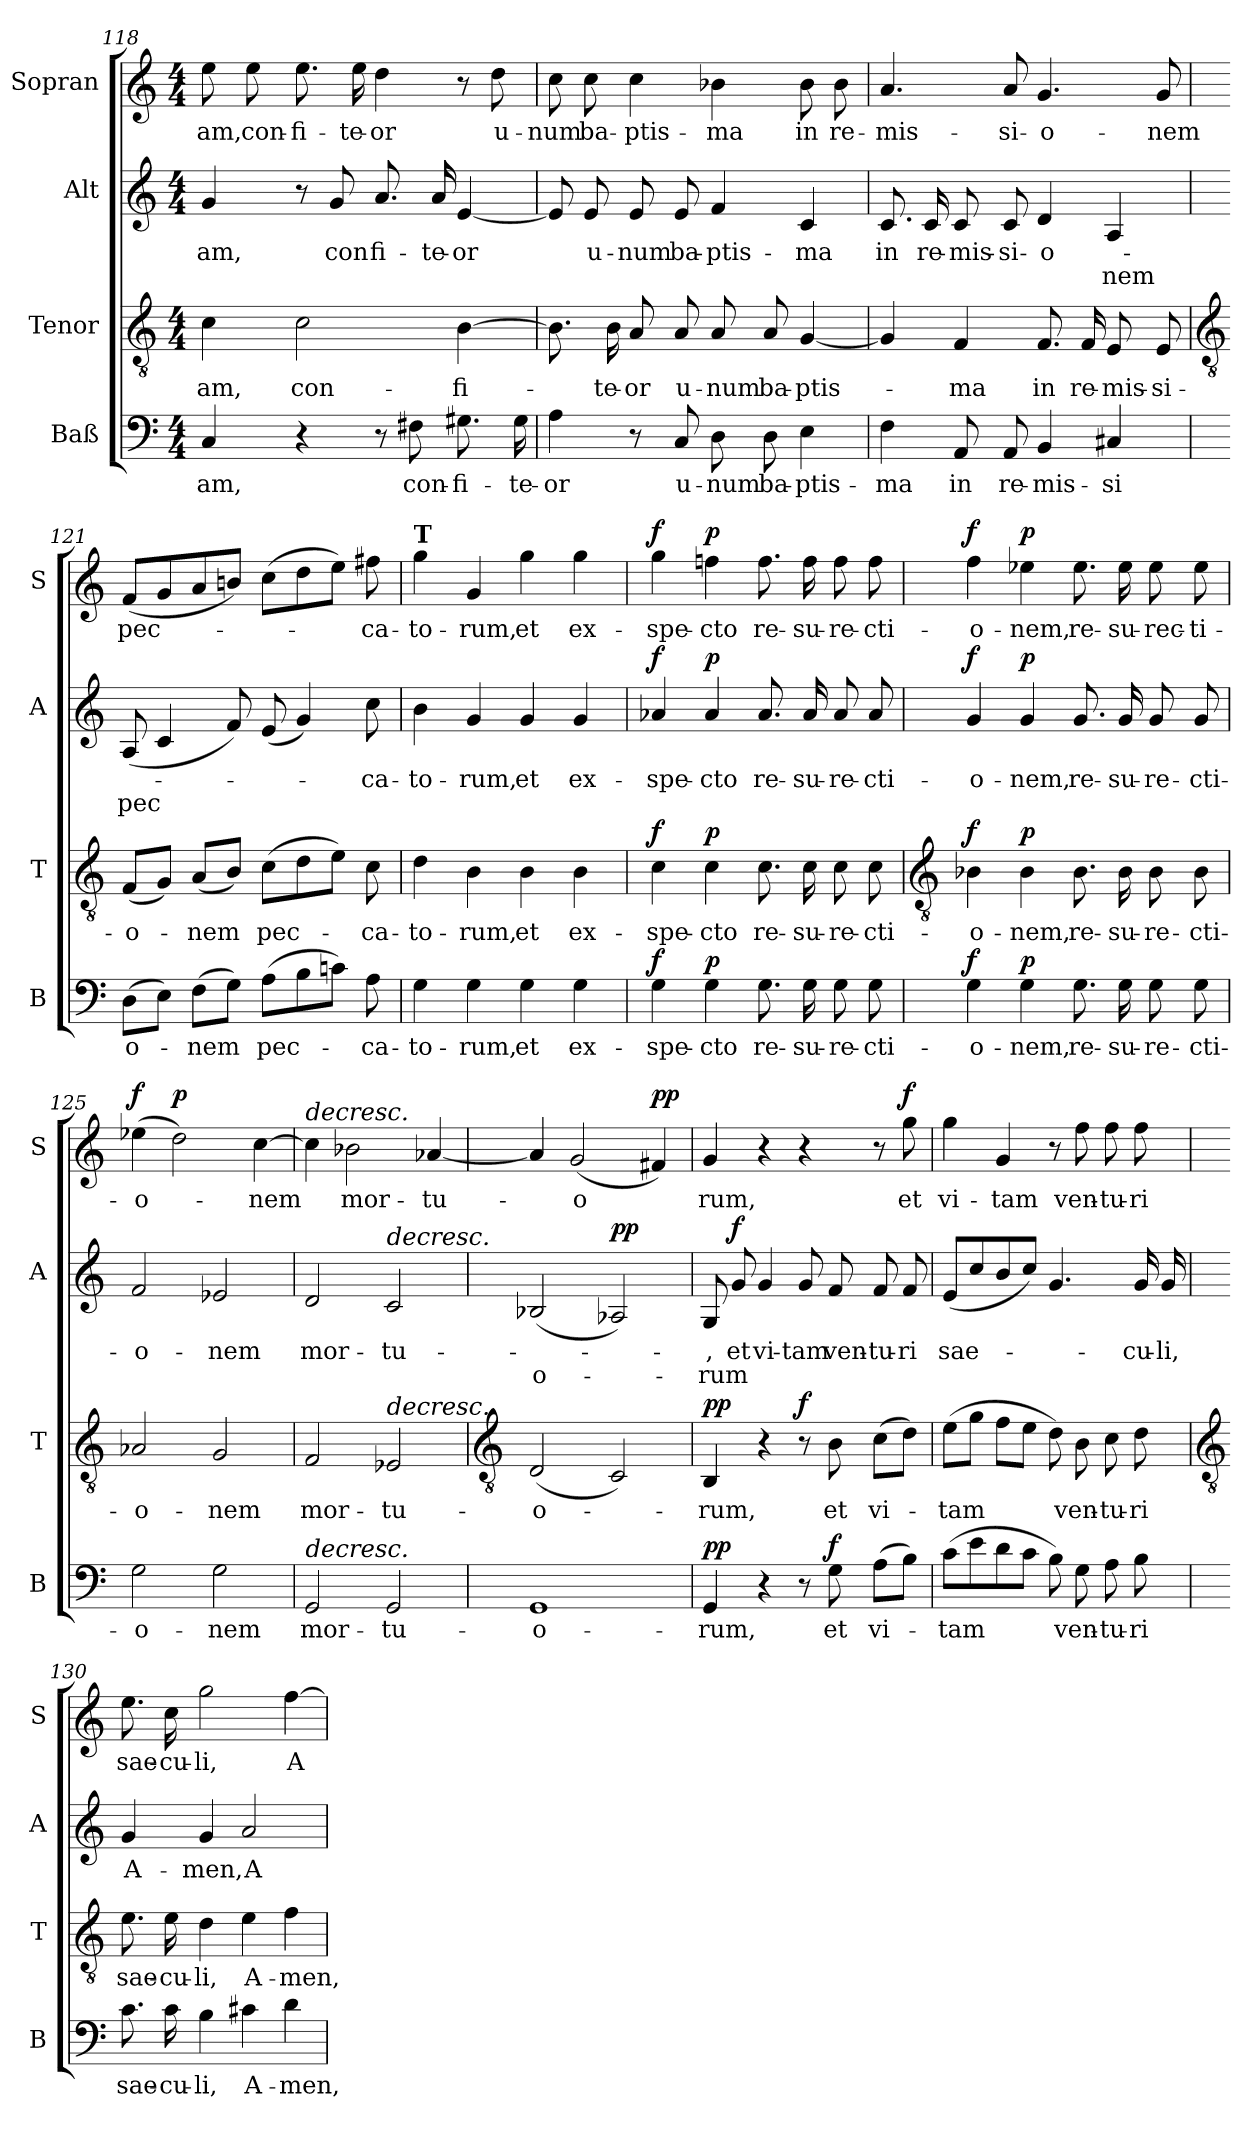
**kern	**text	**dynam	**kern	**text	**dynam	**kern	**text	**text	**dynam	**kern	**text	**dynam
*part4	*part4	*part4	*part3	*part3	*part3	*part2	*part2	*part2	*part2	*part1	*part1	*part1
*staff4	*staff4	*staff4	*staff3	*staff3	*staff3	*staff2	*staff2	*staff2	*staff2	*staff1	*staff1	*staff1
*I"Baß	*	*	*I"Tenor	*	*	*I"Alt	*	*	*	*I"Sopran	*	*
*I'B	*	*	*I'T	*	*	*I'A	*	*	*	*I'S	*	*
!!LO:LB:g=z
*clefF4	*	*	*clefGv2	*	*	*clefG2	*	*	*	*clefG2	*	*
*k[]	*	*	*k[]	*	*	*k[]	*	*	*	*k[]	*	*
*C:	*	*	*C:	*	*	*C:	*	*	*	*C:	*	*
*M4/4	*	*	*M4/4	*	*	*M4/4	*	*	*	*M4/4	*	*
=118	=118	=118	=118	=118	=118	=118	=118	=118	=118	=118	=118	=118
!	!LO:LY:b	!	!	!LO:LY:b	!	!	!LO:LY:b	!	!	!	!LO:LY:b	!
4C	am,	.	4c	-am,	.	4g	-am,	.	.	8ee	-am,	.
!	!	!	!	!	!	!	!	!	!	!	!LO:LY:b	!
.	.	.	.	.	.	.	.	.	.	8ee	con-	.
!	!	!	!	!LO:LY:b	!	!	!	!	!	!	!LO:LY:b	!
4r	.	.	2c	con-	.	8r	.	.	.	8.ee	-fi-	.
!	!	!	!	!	!	!	!LO:LY:b	!	!	!	!	!
.	.	.	.	.	.	8g	con	.	.	.	.	.
!	!	!	!	!	!	!	!	!	!	!	!LO:LY:b	!
.	.	.	.	.	.	.	.	.	.	16ee	-te-	.
!	!	!	!	!	!	!	!LO:LY:b	!	!	!	!LO:LY:b	!
8r	.	.	.	.	.	8.a	fi-	.	.	4dd	-or	.
!	!LO:LY:b	!	!	!	!	!	!	!	!	!	!	!
8F#X	con-	.	.	.	.	.	.	.	.	.	.	.
!	!	!	!	!	!	!	!LO:LY:b	!	!	!	!	!
.	.	.	.	.	.	16a	-te-	.	.	.	.	.
!	!LO:LY:b	!	!	!LO:LY:b	!	!	!LO:LY:b	!	!	!	!	!
8.G#X	-fi-	.	[4B	-fi-	.	[4e	-or	.	.	8r	.	.
!	!	!	!	!	!	!	!	!	!	!	!LO:LY:b	!
.	.	.	.	.	.	.	.	.	.	8dd	u-	.
!	!LO:LY:b	!	!	!	!	!	!	!	!	!	!	!
16G#	-te-	.	.	.	.	.	.	.	.	.	.	.
=119	=119	=119	=119	=119	=119	=119	=119	=119	=119	=119	=119	=119
!	!LO:LY:b	!	!	!	!	!	!	!	!	!	!LO:LY:b	!
4A	-or	.	8.B]	.	.	8e]	.	.	.	8cc	-num	.
!	!	!	!	!	!	!	!LO:LY:b	!	!	!	!LO:LY:b	!
.	.	.	.	.	.	8e	u-	.	.	8cc	ba-	.
!	!	!	!	!LO:LY:b	!	!	!	!	!	!	!	!
.	.	.	16B	-te-	.	.	.	.	.	.	.	.
!	!	!	!	!LO:LY:b	!	!	!LO:LY:b	!	!	!	!LO:LY:b	!
8r	.	.	8A	-or	.	8e	-num	.	.	4cc	-ptis-	.
!	!LO:LY:b	!	!	!LO:LY:b	!	!	!LO:LY:b	!	!	!	!	!
8C	u-	.	8A	u-	.	8e	ba-	.	.	.	.	.
!	!LO:LY:b	!	!	!LO:LY:b	!	!	!LO:LY:b	!	!	!	!LO:LY:b	!
8D	-num	.	8A	-num	.	4f	-ptis-	.	.	4b-X	-ma	.
!	!LO:LY:b	!	!	!LO:LY:b	!	!	!	!	!	!	!	!
8D	ba-	.	8A	ba-	.	.	.	.	.	.	.	.
!	!LO:LY:b	!	!	!LO:LY:b	!	!	!LO:LY:b	!	!	!	!LO:LY:b	!
4E	-ptis-	.	[4G	-ptis-	.	4c	-ma	.	.	8b-	in	.
!	!	!	!	!	!	!	!	!	!	!	!LO:LY:b	!
.	.	.	.	.	.	.	.	.	.	8b-	re-	.
=120	=120	=120	=120	=120	=120	=120	=120	=120	=120	=120	=120	=120
!	!LO:LY:b	!	!	!	!	!	!LO:LY:b	!	!	!	!LO:LY:b	!
4F	-ma	.	4G]	.	.	8.c	in	.	.	4.a	-mis-	.
!	!	!	!	!	!	!	!LO:LY:b	!	!	!	!	!
.	.	.	.	.	.	16c	re-	.	.	.	.	.
!	!LO:LY:b	!	!	!LO:LY:b	!	!	!LO:LY:b	!	!	!	!	!
8AA	in	.	4F	-ma	.	8c	-mis-	.	.	.	.	.
!	!LO:LY:b	!	!	!	!	!	!LO:LY:b	!	!	!	!LO:LY:b	!
8AA	re-	.	.	.	.	8c	-si-	.	.	8a	-si-	.
!	!LO:LY:b	!	!	!LO:LY:b	!	!	!LO:LY:b	!	!	!	!LO:LY:b	!
4BB	-mis-	.	8.F	in	.	4d	-o-	.	.	4.g	-o-	.
!	!	!	!	!LO:LY:b	!	!	!	!	!	!	!	!
.	.	.	16F	re-	.	.	.	.	.	.	.	.
!	!LO:LY:b	!	!	!LO:LY:b	!	!	!	!LO:LY:b	!	!	!	!
4C#X	-si	.	8E	-mis-	.	4A	.	-nem	.	.	.	.
!	!	!	!	!LO:LY:b	!	!	!	!	!	!	!LO:LY:b	!
.	.	.	8E	-si-	.	.	.	.	.	8g	-nem	.
!!LO:LB:g=z
=121	=121	=121	=121	=121	=121	=121	=121	=121	=121	=121	=121	=121
*	*	*	*clefGv2	*	*	*	*	*	*	*	*	*
!	!LO:LY:b	!	!	!LO:LY:b	!	!	!	!LO:LY:b	!	!	!LO:LY:b	!
(>8DL	o-	.	(<8FL	-o-	.	(<8A	.	pec	.	(<8fL	pec-	.
8EJ)	.	.	8GJ)	.	.	4c	.	.	.	8g	.	.
!	!LO:LY:b	!	!	!LO:LY:b	!	!	!	!	!	!	!	!
(>8FL	-nem	.	(<8AL	-nem	.	.	.	.	.	8a	.	.
8GJ)	.	.	8BJ)	.	.	8f)	.	.	.	8bnJ)	.	.
!	!LO:LY:b	!	!	!LO:LY:b	!	!	!	!	!	!	!	!
(>8AL	pec-	.	(>8cL	pec-	.	(<8e	.	.	.	(>8ccL	.	.
8B	.	.	8d	.	.	4g)	.	.	.	8dd	.	.
8cnJ)	.	.	8eJ)	.	.	.	.	.	.	8eeJ)	.	.
!	!LO:LY:b	!	!	!LO:LY:b	!	!	!LO:LY:b	!	!	!	!LO:LY:b	!
8A	-ca-	.	8c	-ca-	.	8cc	ca-	.	.	8ff#X	-ca-	.
=122	=122	=122	=122	=122	=122	=122	=122	=122	=122	=122	=122	=122
!	!	!	!	!	!	!	!	!	!	!LO:TX:a:B:t=T	!	!
!	!LO:LY:b	!	!	!LO:LY:b	!	!	!LO:LY:b	!	!	!	!LO:LY:b	!
4G	-to-	.	4d	-to-	.	4b	-to-	.	.	4gg	-to-	.
!	!LO:LY:b	!	!	!LO:LY:b	!	!	!LO:LY:b	!	!	!	!LO:LY:b	!
4G	-rum,	.	4B	-rum,	.	4g	-rum,	.	.	4g	-rum,	.
!	!LO:LY:b	!	!	!LO:LY:b	!	!	!LO:LY:b	!	!	!	!LO:LY:b	!
4G	et	.	4B	et	.	4g	et	.	.	4gg	et	.
!	!LO:LY:b	!	!	!LO:LY:b	!	!	!LO:LY:b	!	!	!	!LO:LY:b	!
4G	ex-	.	4B	ex-	.	4g	ex-	.	.	4gg	ex-	.
=123	=123	=123	=123	=123	=123	=123	=123	=123	=123	=123	=123	=123
!	!LO:LY:b	!LO:DY:b	!	!LO:LY:b	!LO:DY:b	!	!LO:LY:b	!	!LO:DY:b	!	!LO:LY:b	!LO:DY:a
4G	-spe-	f	4c	-spe-	f	4a-X	-spe-	.	f	4gg	-spe-	f
!	!LO:LY:b	!LO:DY:a	!	!LO:LY:b	!LO:DY:a	!	!LO:LY:b	!	!LO:DY:a	!	!LO:LY:b	!LO:DY:a
4G	-cto	p	4c	-cto	p	4a-	-cto	.	p	4ffn	-cto	p
!	!LO:LY:b	!	!	!LO:LY:b	!	!	!LO:LY:b	!	!	!	!LO:LY:b	!
8.G	re-	.	8.c	re-	.	8.a-	re-	.	.	8.ff	re-	.
!	!LO:LY:b	!	!	!LO:LY:b	!	!	!LO:LY:b	!	!	!	!LO:LY:b	!
16G	-su-	.	16c	-su-	.	16a-	-su-	.	.	16ff	-su-	.
!	!LO:LY:b	!	!	!LO:LY:b	!	!	!LO:LY:b	!	!	!	!LO:LY:b	!
8G	-re-	.	8c	-re-	.	8a-	-re-	.	.	8ff	-re-	.
!	!LO:LY:b	!	!	!LO:LY:b	!	!	!LO:LY:b	!	!	!	!LO:LY:b	!
8G	-cti-	.	8c	-cti-	.	8a-	-cti-	.	.	8ff	-cti-	.
!!LO:LB:g=z
=124	=124	=124	=124	=124	=124	=124	=124	=124	=124	=124	=124	=124
*	*	*	*clefGv2	*	*	*	*	*	*	*	*	*
!	!LO:LY:b	!LO:DY:b	!	!LO:LY:b	!LO:DY:b	!	!LO:LY:b	!	!LO:DY:b	!	!LO:LY:b	!LO:DY:b
4G	-o-	f	4B-X	-o-	f	4g	-o-	.	f	4ff	-o-	f
!	!LO:LY:b	!LO:DY:a	!	!LO:LY:b	!LO:DY:a	!	!LO:LY:b	!	!LO:DY:a	!	!LO:LY:b	!LO:DY:a
4G	-nem,	p	4B-	-nem,	p	4g	-nem,	.	p	4ee-X	-nem,	p
!	!LO:LY:b	!	!	!LO:LY:b	!	!	!LO:LY:b	!	!	!	!LO:LY:b	!
8.G	re-	.	8.B-	re-	.	8.g	re-	.	.	8.ee-	re-	.
!	!LO:LY:b	!	!	!LO:LY:b	!	!	!LO:LY:b	!	!	!	!LO:LY:b	!
16G	-su-	.	16B-	-su-	.	16g	-su-	.	.	16ee-	-su-	.
!	!LO:LY:b	!	!	!LO:LY:b	!	!	!LO:LY:b	!	!	!	!LO:LY:b	!
8G	-re-	.	8B-	-re-	.	8g	-re-	.	.	8ee-	-rec-	.
!	!LO:LY:b	!	!	!LO:LY:b	!	!	!LO:LY:b	!	!	!	!LO:LY:b	!
8G	-cti-	.	8B-	-cti-	.	8g	-cti-	.	.	8ee-	-ti-	.
=125	=125	=125	=125	=125	=125	=125	=125	=125	=125	=125	=125	=125
!	!LO:LY:b	!	!	!LO:LY:b	!	!	!LO:LY:b	!	!	!	!LO:LY:b	!LO:DY:a
2G	-o-	.	2A-X	-o-	.	2f	-o-	.	.	(>4ee-X	-o-	f
!	!	!	!	!	!	!	!	!	!	!	!	!LO:DY:a
.	.	.	.	.	.	.	.	.	.	2dd)	.	p
!	!LO:LY:b	!	!	!LO:LY:b	!	!	!LO:LY:b	!	!	!	!	!
2G	-nem	.	2G	-nem	.	2e-X	-nem	.	.	.	.	.
!	!	!	!	!	!	!	!	!	!	!	!LO:LY:b	!
.	.	.	.	.	.	.	.	.	.	[4cc	-nem	.
=126	=126	=126	=126	=126	=126	=126	=126	=126	=126	=126	=126	=126
!	!	!	!	!	!	!	!	!	!	!LO:TX:a:i:t=decresc.	!	!
!LO:TX:a:i:t=decresc.	!	!	!	!	!	!	!	!	!	!	!	!
!	!LO:LY:b	!	!	!LO:LY:b	!	!	!LO:LY:b	!	!	!	!	!
2GG	mor-	.	2F	mor-	.	2d	mor-	.	.	4cc]	.	.
!	!	!	!	!	!	!	!	!	!	!	!LO:LY:b	!
.	.	.	.	.	.	.	.	.	.	2b-X	mor-	.
!	!	!	!	!	!	!LO:TX:a:i:t=decresc.	!	!	!	!	!	!
!	!	!	!LO:TX:a:i:t=decresc.	!	!	!	!	!	!	!	!	!
!	!LO:LY:b	!	!	!LO:LY:b	!	!	!LO:LY:b	!	!	!	!	!
2GG	-tu-	.	2E-X	-tu-	.	2c	-tu-	.	.	.	.	.
!	!	!	!	!	!	!	!	!	!	!	!LO:LY:b	!
.	.	.	.	.	.	.	.	.	.	[4a-X	-tu-	.
!!LO:LB:g=z
=127	=127	=127	=127	=127	=127	=127	=127	=127	=127	=127	=127	=127
*	*	*	*clefGv2	*	*	*	*	*	*	*	*	*
!	!LO:LY:b	!	!	!LO:LY:b	!	!	!	!LO:LY:b	!	!	!	!
1GG	-o-	.	(<2D	-o-	.	(<2B-X	.	-o-	.	4a-]	.	.
!	!	!	!	!	!	!	!	!	!	!	!LO:LY:b	!
.	.	.	.	.	.	.	.	.	.	(<2g	-o	.
!	!	!	!	!	!	!	!	!	!LO:DY:b	!	!	!
.	.	.	2C)	.	.	2A-X)	.	.	pp	.	.	.
!	!	!	!	!	!	!	!	!	!	!	!	!LO:DY:a
.	.	.	.	.	.	.	.	.	.	4f#X)	.	pp
=128	=128	=128	=128	=128	=128	=128	=128	=128	=128	=128	=128	=128
!	!LO:LY:b	!LO:DY:b	!	!LO:LY:b	!LO:DY:b	!	!LO:LY:b	!LO:LY:b	!	!	!LO:LY:b	!
4GG	-rum,	pp	4BB	-rum,	pp	8G	-,	rum	.	4g	rum,	.
!	!	!	!	!	!	!	!LO:LY:b	!	!LO:DY:a	!	!	!
.	.	.	.	.	.	8g	et	.	f	.	.	.
!	!	!	!	!	!	!	!LO:LY:b	!	!	!	!	!
4r	.	.	4r	.	.	4g	vi-	.	.	4r	.	.
!	!	!	!	!	!LO:DY:b	!	!LO:LY:b	!	!	!	!	!
8r	.	.	8r	.	f	8g	-tam	.	.	4r	.	.
!	!LO:LY:b	!LO:DY:a	!	!LO:LY:b	!	!	!LO:LY:b	!	!	!	!	!
8G	et	f	8B	et	.	8f	ven-	.	.	.	.	.
!	!LO:LY:b	!	!	!LO:LY:b	!	!	!LO:LY:b	!	!	!	!	!
(>8AL	vi-	.	(>8cL	vi-	.	8f	-tu-	.	.	8r	.	.
!	!	!	!	!	!	!	!LO:LY:b	!	!	!	!LO:LY:b	!LO:DY:a
8BJ)	.	.	8dJ)	.	.	8f	-ri	.	.	8gg	et	f
=129	=129	=129	=129	=129	=129	=129	=129	=129	=129	=129	=129	=129
!	!LO:LY:b	!	!	!LO:LY:b	!	!	!LO:LY:b	!	!	!	!LO:LY:b	!
(>8cL	-tam	.	(>8eL	-tam	.	(<8eL	sae-	.	.	4gg	vi-	.
8e	.	.	8gJ	.	.	8cc	.	.	.	.	.	.
!	!	!	!	!	!	!	!	!	!	!	!LO:LY:b	!
8d	.	.	8fL	.	.	8b	.	.	.	4g	-tam	.
8cJ	.	.	8eJ	.	.	8ccJ)	.	.	.	.	.	.
8B)	.	.	8d)	.	.	4.g	.	.	.	8r	.	.
!	!LO:LY:b	!	!	!LO:LY:b	!	!	!	!	!	!	!LO:LY:b	!
8G	ven-	.	8B	ven-	.	.	.	.	.	8ff	ven-	.
!	!LO:LY:b	!	!	!LO:LY:b	!	!	!	!	!	!	!LO:LY:b	!
8A	-tu-	.	8c	-tu-	.	.	.	.	.	8ff	-tu-	.
!	!LO:LY:b	!	!	!LO:LY:b	!	!	!LO:LY:b	!	!	!	!LO:LY:b	!
8B	-ri	.	8d	-ri	.	16g	-cu-	.	.	8ff	-ri	.
!	!	!	!	!	!	!	!LO:LY:b	!	!	!	!	!
.	.	.	.	.	.	16g	-li,	.	.	.	.	.
!!LO:LB:g=z
=130	=130	=130	=130	=130	=130	=130	=130	=130	=130	=130	=130	=130
*	*	*	*clefGv2	*	*	*	*	*	*	*	*	*
!	!LO:LY:b	!	!	!LO:LY:b	!	!	!LO:LY:b	!	!	!	!LO:LY:b	!
8.c	sae-	.	8.e	sae-	.	4g	A-	.	.	8.ee	sae-	.
!	!LO:LY:b	!	!	!LO:LY:b	!	!	!	!	!	!	!LO:LY:b	!
16c	-cu-	.	16e	-cu-	.	.	.	.	.	16cc	-cu-	.
!	!LO:LY:b	!	!	!LO:LY:b	!	!	!LO:LY:b	!	!	!	!LO:LY:b	!
4B	-li,	.	4d	-li,	.	4g	-men,	.	.	2gg	-li,	.
!	!LO:LY:b	!	!	!LO:LY:b	!	!	!LO:LY:b	!	!	!	!	!
4c#X	A-	.	4e	A-	.	2a	A-	.	.	.	.	.
!	!LO:LY:b	!	!	!LO:LY:b	!	!	!	!	!	!	!LO:LY:b	!
4d	-men,	.	4f	-men,	.	.	.	.	.	[4ff	A-	.
=	=	=	=	=	=	=	=	=	=	=	=	=
*-	*-	*-	*-	*-	*-	*-	*-	*-	*-	*-	*-	*-
